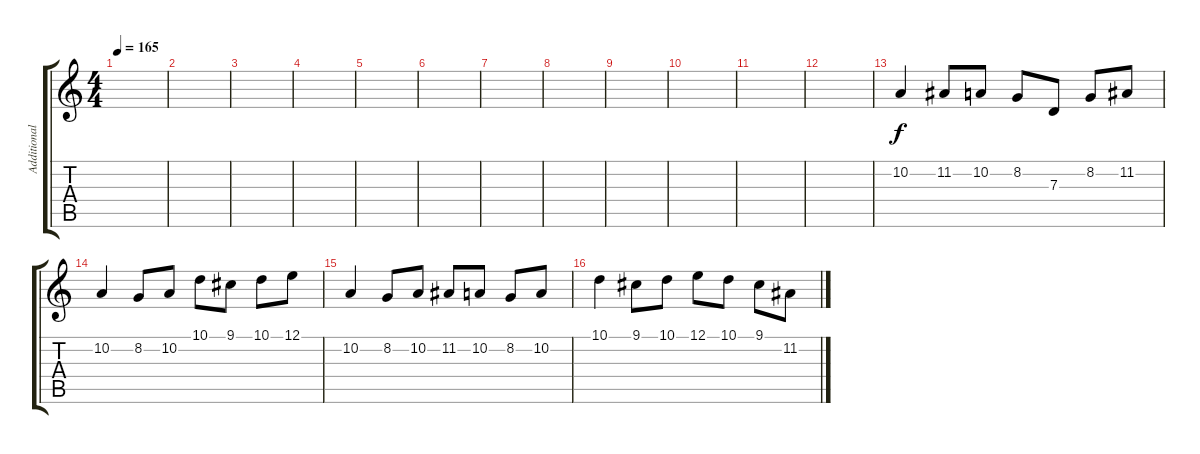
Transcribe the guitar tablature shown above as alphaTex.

\track ("Additional Keyboard" "Additional") {instrument pad6metallic}
\staff {score tabs}
\tuning (E4 B3 G3 D3 A2 E2) {hide}
\ts (4 4)
\tempo 165
\clef g2
\ks c
|
|
|
|
|
|
|
|
|
|
|
|
10.2.4{volume 6 instrument accordion} 11.2.8 10.2.8 8.2.8 7.3.8 8.2.8 11.2.8 |
10.2.4 8.2.8 10.2.8 10.1.8 9.1.8 10.1.8 12.1.8 |
10.2.4 8.2.8 10.2.8 11.2.8 10.2.8 8.2.8 10.2.8 |
10.1.4 9.1.8 10.1.8 12.1.8 10.1.8 9.1.8 11.2.8
